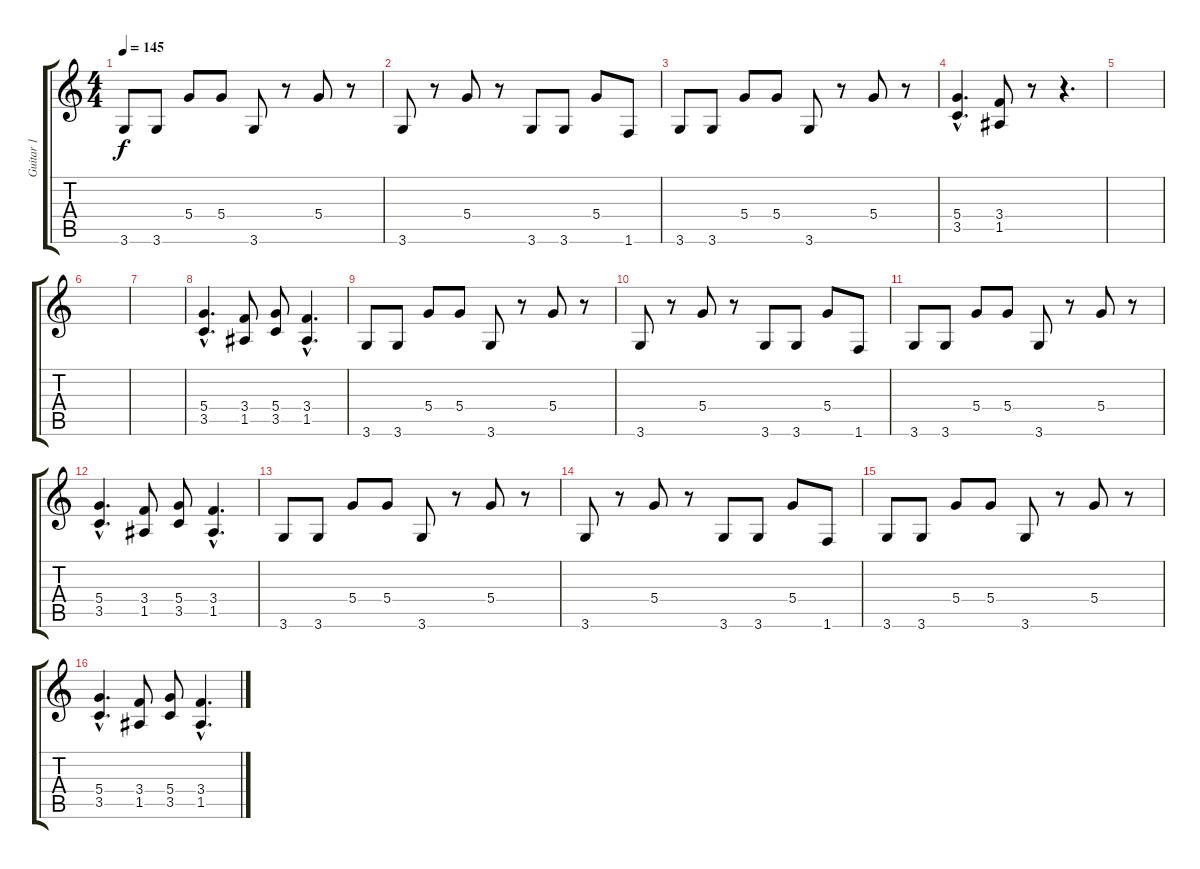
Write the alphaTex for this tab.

\track ("Guitar 1" "Guitar 1") {instrument distortionguitar}
\staff {score tabs}
\tuning (E4 B3 G3 D3 A2 E2) {hide}
\ts (4 4)
\tempo 145
\clef g2
\ks c
3.6.8{dy f} 3.6.8 5.4.8 5.4.8 3.6.8 r.8 5.4.8 r.8 |
3.6.8 r.8 5.4.8 r.8 3.6.8 3.6.8 5.4.8 1.6.8 |
3.6.8 3.6.8 5.4.8 5.4.8 3.6.8 r.8 5.4.8 r.8 |
(5.4{hac} 3.5{hac}).4{d} (3.4 1.5).8 r.8 r.4{d} |
|
|
|
(5.4{hac} 3.5{hac}).4{d} (3.4 1.5).8 (5.4 3.5).8 (3.4{hac} 1.5{hac}).4{d} |
3.6.8 3.6.8 5.4.8 5.4.8 3.6.8 r.8 5.4.8 r.8 |
3.6.8 r.8 5.4.8 r.8 3.6.8 3.6.8 5.4.8 1.6.8 |
3.6.8 3.6.8 5.4.8 5.4.8 3.6.8 r.8 5.4.8 r.8 |
(5.4{hac} 3.5{hac}).4{d} (3.4 1.5).8 (5.4 3.5).8 (3.4{hac} 1.5{hac}).4{d} |
3.6.8 3.6.8 5.4.8 5.4.8 3.6.8 r.8 5.4.8 r.8 |
3.6.8 r.8 5.4.8 r.8 3.6.8 3.6.8 5.4.8 1.6.8 |
3.6.8 3.6.8 5.4.8 5.4.8 3.6.8 r.8 5.4.8 r.8 |
(5.4{hac} 3.5{hac}).4{d} (3.4 1.5).8 (5.4 3.5).8 (3.4{hac} 1.5{hac}).4{d}
